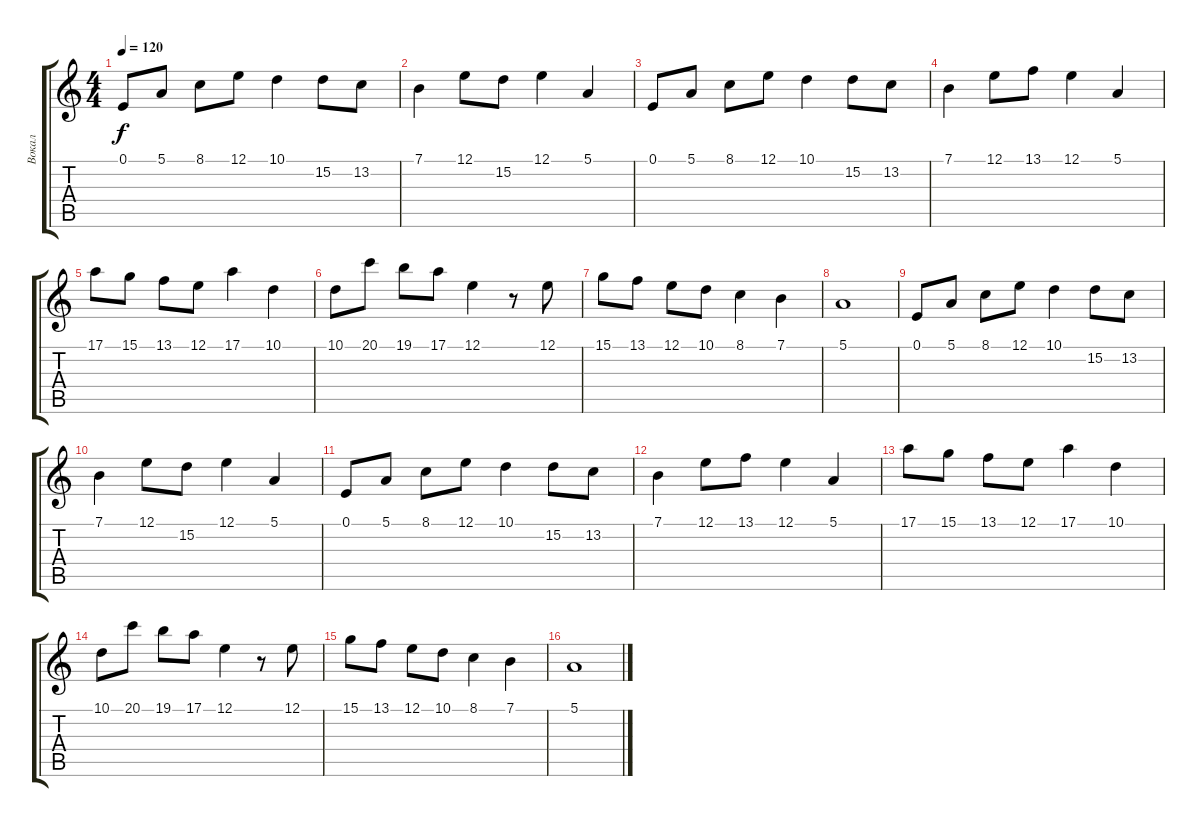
\track ("Вокал" "Вокал") {instrument flute}
\staff {score tabs}
\tuning (E4 B3 G3 D3 A2 E2) {hide}
\ts (4 4)
\tempo 120
\clef g2
\ks c
0.1.8{dy f} 5.1.8 8.1.8 12.1.8 10.1.4 15.2.8 13.2.8 |
7.1.4 12.1.8 15.2.8 12.1.4 5.1.4 |
0.1.8 5.1.8 8.1.8 12.1.8 10.1.4 15.2.8 13.2.8 |
7.1.4 12.1.8 13.1.8 12.1.4 5.1.4 |
17.1.8 15.1.8 13.1.8 12.1.8 17.1.4 10.1.4 |
10.1.8 20.1.8 19.1.8 17.1.8 12.1.4 r.8 12.1.8 |
15.1.8 13.1.8 12.1.8 10.1.8 8.1.4 7.1.4 |
5.1.1 |
0.1.8 5.1.8 8.1.8 12.1.8 10.1.4 15.2.8 13.2.8 |
7.1.4 12.1.8 15.2.8 12.1.4 5.1.4 |
0.1.8 5.1.8 8.1.8 12.1.8 10.1.4 15.2.8 13.2.8 |
7.1.4 12.1.8 13.1.8 12.1.4 5.1.4 |
17.1.8 15.1.8 13.1.8 12.1.8 17.1.4 10.1.4 |
10.1.8 20.1.8 19.1.8 17.1.8 12.1.4 r.8 12.1.8 |
15.1.8 13.1.8 12.1.8 10.1.8 8.1.4 7.1.4 |
5.1.1
